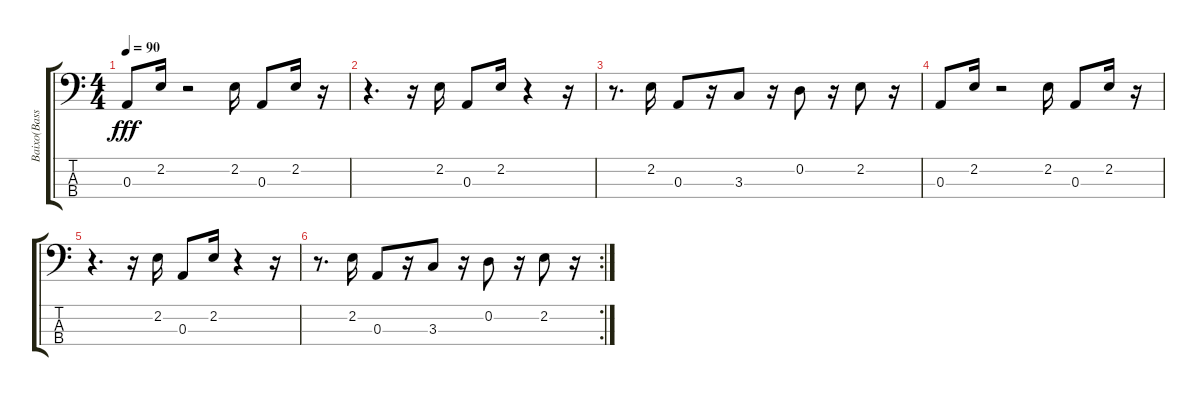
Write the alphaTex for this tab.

\track ("Baixo(Bass)" "Baixo(Bass") {instrument fretlessbass}
\staff {score tabs}
\tuning (G2 D2 A1 E1) {hide}
\ts (4 4)
\tempo 90
\clef f4
\ks c
0.3.8{dy fff} 2.2.16 r.2 2.2.16 0.3.8 2.2.16 r.16 |
r.4{d} r.16 2.2.16 0.3.8 2.2.16 r.4 r.16 |
r.8{d} 2.2.16 0.3.8 r.16 3.3.8 r.16 0.2.8 r.16 2.2.8 r.16 |
0.3.8 2.2.16 r.2 2.2.16 0.3.8 2.2.16 r.16 |
r.4{d} r.16 2.2.16 0.3.8 2.2.16 r.4 r.16 |
\rc 2
r.8{d} 2.2.16 0.3.8 r.16 3.3.8 r.16 0.2.8 r.16 2.2.8 r.16
